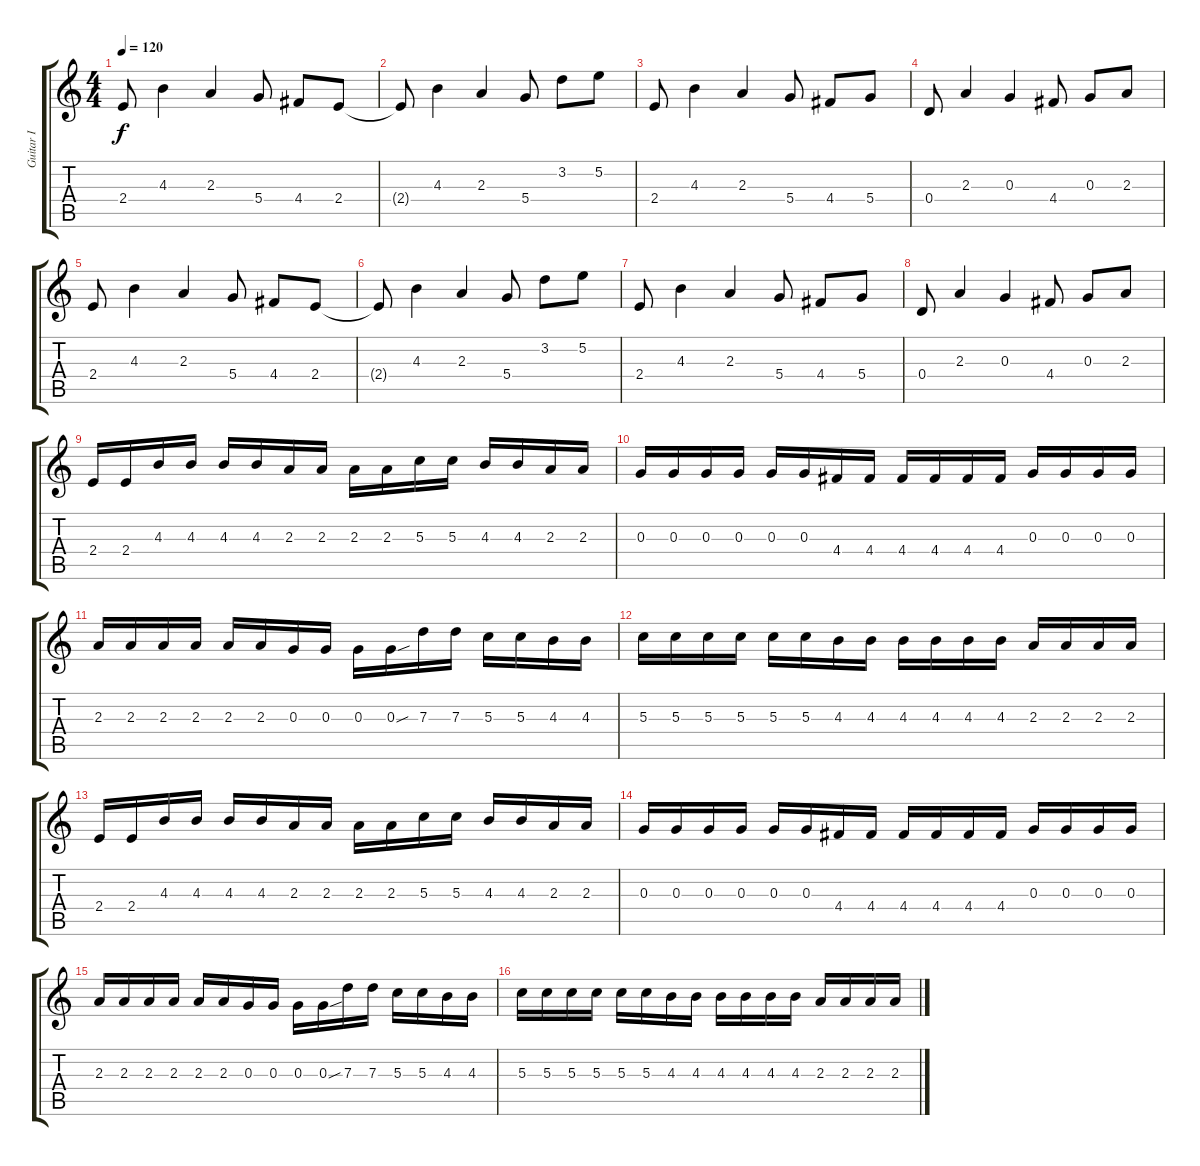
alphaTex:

\track ("Guitar I" "Guitar I") {instrument distortionguitar}
\staff {score tabs}
\tuning (E4 B3 G3 D3 A2 E2) {hide}
\ts (4 4)
\tempo 120
\clef g2
\ks c
2.4.8{dy f instrument distortionguitar} 4.3.4 2.3.4 5.4.8 4.4.8 2.4.8 |
2.4{t}.8 4.3.4 2.3.4 5.4.8 3.2.8 5.2.8 |
2.4.8 4.3.4 2.3.4 5.4.8 4.4.8 5.4.8 |
0.4.8 2.3.4 0.3.4 4.4.8 0.3.8 2.3.8 |
2.4.8 4.3.4 2.3.4 5.4.8 4.4.8 2.4.8 |
2.4{t}.8 4.3.4 2.3.4 5.4.8 3.2.8 5.2.8 |
2.4.8 4.3.4 2.3.4 5.4.8 4.4.8 5.4.8 |
0.4.8 2.3.4 0.3.4 4.4.8 0.3.8 2.3.8 |
2.4.16 2.4.16 4.3.16 4.3.16 4.3.16 4.3.16 2.3.16 2.3.16 2.3.16 2.3.16 5.3.16 5.3.16 4.3.16 4.3.16 2.3.16 2.3.16 |
0.3.16 0.3.16 0.3.16 0.3.16 0.3.16 0.3.16 4.4.16 4.4.16 4.4.16 4.4.16 4.4.16 4.4.16 0.3.16 0.3.16 0.3.16 0.3.16 |
2.3.16 2.3.16 2.3.16 2.3.16 2.3.16 2.3.16 0.3.16 0.3.16 0.3.16 0.3{sou}.16 7.3.16 7.3.16 5.3.16 5.3.16 4.3.16 4.3.16 |
5.3.16 5.3.16 5.3.16 5.3.16 5.3.16 5.3.16 4.3.16 4.3.16 4.3.16 4.3.16 4.3.16 4.3.16 2.3.16 2.3.16 2.3.16 2.3.16 |
2.4.16 2.4.16 4.3.16 4.3.16 4.3.16 4.3.16 2.3.16 2.3.16 2.3.16 2.3.16 5.3.16 5.3.16 4.3.16 4.3.16 2.3.16 2.3.16 |
0.3.16 0.3.16 0.3.16 0.3.16 0.3.16 0.3.16 4.4.16 4.4.16 4.4.16 4.4.16 4.4.16 4.4.16 0.3.16 0.3.16 0.3.16 0.3.16 |
2.3.16 2.3.16 2.3.16 2.3.16 2.3.16 2.3.16 0.3.16 0.3.16 0.3.16 0.3{sou}.16 7.3.16 7.3.16 5.3.16 5.3.16 4.3.16 4.3.16 |
5.3.16 5.3.16 5.3.16 5.3.16 5.3.16 5.3.16 4.3.16 4.3.16 4.3.16 4.3.16 4.3.16 4.3.16 2.3.16 2.3.16 2.3.16 2.3.16
